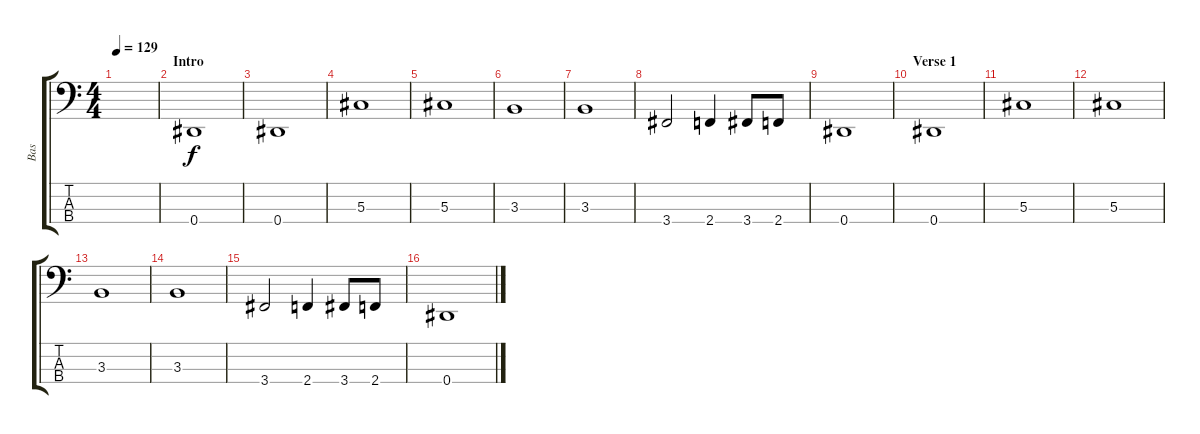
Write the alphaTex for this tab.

\track ("Bas" "Bas") {instrument electricbasspick}
\staff {score tabs}
\tuning (Gb2 Db2 Ab1 Eb1) {hide}
\ts (4 4)
\tempo 129
\clef f4
\ks c
|
\section ("" "Intro")
0.4.1 |
0.4.1 |
5.3.1 |
5.3.1 |
3.3.1 |
3.3.1 |
3.4.2 2.4.4 3.4.8 2.4.8 |
0.4.1 |
\section ("" "Verse 1")
0.4.1 |
5.3.1 |
5.3.1 |
3.3.1 |
3.3.1 |
3.4.2 2.4.4 3.4.8 2.4.8 |
0.4.1
